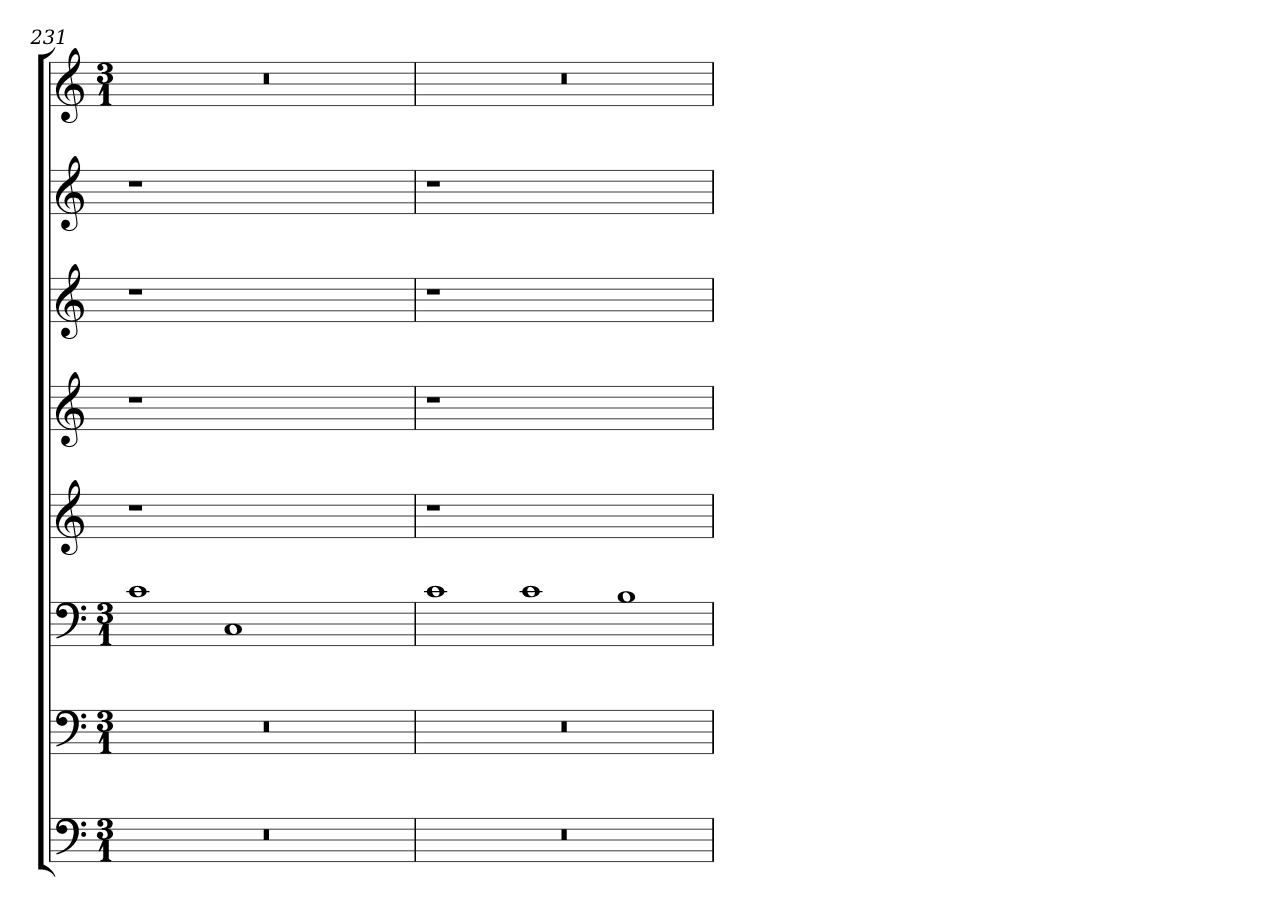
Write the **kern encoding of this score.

**kern	**kern	**kern	**kern	**kern	**kern	**kern	**kern
*part8	*part7	*part6	*part5	*part4	*part3	*part2	*part1
*staff8	*staff7	*staff6	*staff5	*staff4	*staff3	*staff2	*staff1
*clefF4	*clefF4	*clefF4	*clefG2	*clefG2	*clefG2	*clefG2	*clefG2
*k[]	*k[]	*k[]	*k[]	*k[]	*k[]	*k[]	*k[]
*C:	*C:	*C:	*C:	*C:	*C:	*C:	*C:
*M3/1	*M3/1	*M3/1	*	*	*	*	*M3/1
=231	=231	=231	=231	=231	=231	=231	=231
0.r	0.r	1c	1r	1r	1r	1r	0.r
.	.	1C	0ryy	0ryy	0ryy	0ryy	.
.	.	1ryy	.	.	.	.	.
!!LO:LB:g=z
=232	=232	=232	=232	=232	=232	=232	=232
0.r	0.r	1c	1r	1r	1r	1r	0.r
.	.	1c	0ryy	0ryy	0ryy	0ryy	.
.	.	1B	.	.	.	.	.
=	=	=	=	=	=	=	=
*-	*-	*-	*-	*-	*-	*-	*-
